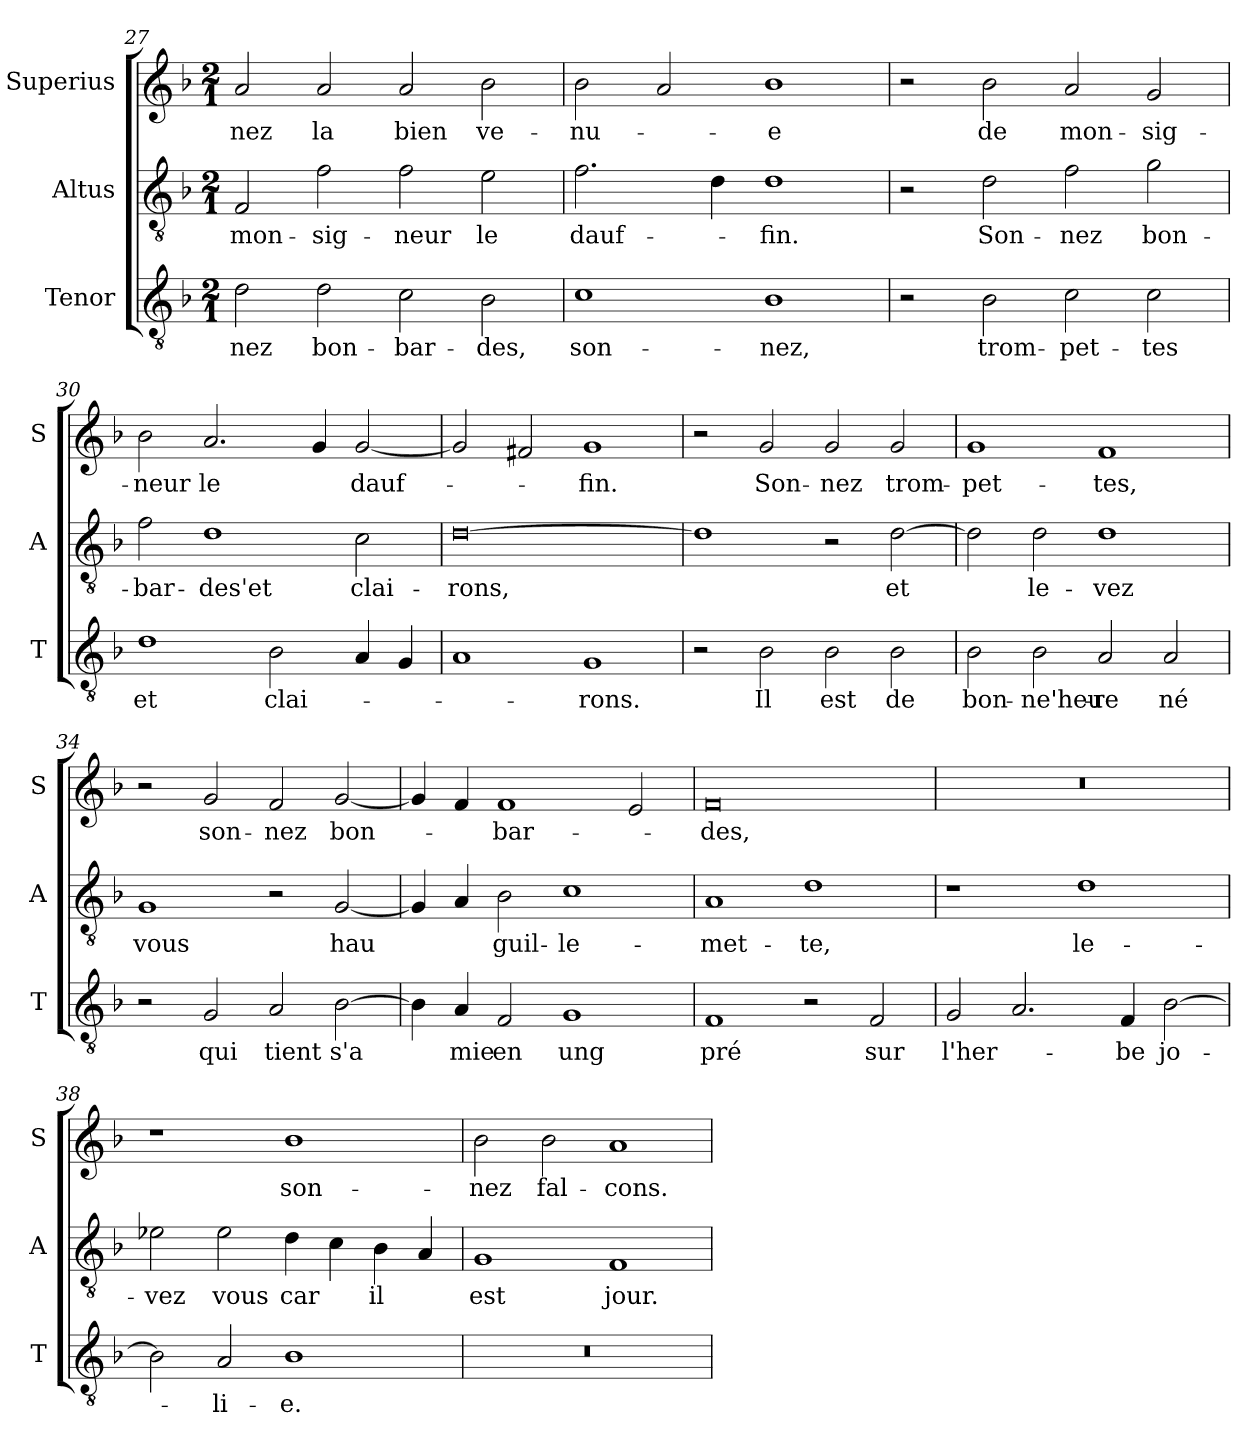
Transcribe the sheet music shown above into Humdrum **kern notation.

**kern	**text	**kern	**text	**kern	**text
*part3	*part3	*part2	*part2	*part1	*part1
*staff3	*staff3	*staff2	*staff2	*staff1	*staff1
*I"Tenor	*	*I"Altus	*	*I"Superius	*
*I'T	*	*I'A	*	*I'S	*
*clefGv2	*	*clefGv2	*	*clefG2	*
*k[b-]	*	*k[b-]	*	*k[b-]	*
*M2/1	*	*M2/1	*	*M2/1	*
=27	=27	=27	=27	=27	=27
2d	-nez	2F	mon-	2a	-nez
2d	bon-	2f	-sig-	2a	la
2c	-bar-	2f	-neur	2a	bien
2B-	-des,	2e	le	2b-	ve-
=28	=28	=28	=28	=28	=28
1c	son-	2.f	dauf-	2b-	-nu-
.	.	.	.	2a	.
.	.	4d	.	.	.
1B-	-nez,	1d	-fin.	1b-	-e
=29	=29	=29	=29	=29	=29
2r	.	2r	.	2r	.
2B-	trom-	2d	Son-	2b-	de
!	!LO:LY:i	!	!	!	!
2c	-pet-	2f	-nez	2a	mon-
2c	-tes	2g	bon-	2g	-sig-
=30	=30	=30	=30	=30	=30
1d	et	2f	-bar-	2b-	-neur
.	.	1d	-des'et	2.a	le
2B-	clai-	.	.	.	.
.	.	.	.	4g	.
4A	.	2c	clai-	[2g	dauf-
4G	.	.	.	.	.
=31	=31	=31	=31	=31	=31
1A	.	[0d	-rons,	2g]	.
.	.	.	.	2f#X	.
1G	-rons.	.	.	1g	-fin.
=32	=32	=32	=32	=32	=32
2r	.	1d]	.	2r	.
2B-	Il	.	.	2g	Son-
2B-	est	2r	.	2g	-nez
2B-	de	[2d	et	2g	trom-
=33	=33	=33	=33	=33	=33
2B-	bon-	2d]	.	1g	-pet-
2B-	-ne'heu-	2d	le-	.	.
2A	-re	1d	-vez	1f	-tes,
2A	né	.	.	.	.
=34	=34	=34	=34	=34	=34
2r	.	1G	vous	2r	.
2G	qui	.	.	2g	son-
2A	tient	2r	.	2f	-nez
[2B-	s'a	[2G	hau	[2g	bon-
=35	=35	=35	=35	=35	=35
4B-]	.	4G]	.	4g]	.
4A	mie	4A	.	4f	.
2F	en	2B-	guil-	1f	-bar-
1G	ung	1c	-le-	.	.
.	.	.	.	2e	.
=36	=36	=36	=36	=36	=36
1F	pré	1A	-met-	0f	-des,
2r	.	1d	-te,	.	.
2F	sur	.	.	.	.
=37	=37	=37	=37	=37	=37
2G	l'her-	1r	.	0r	.
2.A	.	.	.	.	.
.	.	1d	le-	.	.
4F	-be	.	.	.	.
[2B-	jo-	.	.	.	.
=38	=38	=38	=38	=38	=38
2B-]	.	2e-X	-vez	1r	.
2A	-li-	2e-	vous	.	.
1B-	-e.	4d	car	1b-	son-
.	.	4c	.	.	.
.	.	4B-	il	.	.
.	.	4A	.	.	.
=39	=39	=39	=39	=39	=39
0r	.	1G	est	2b-	-nez
.	.	.	.	2b-	fal-
.	.	1F	jour.	1a	-cons.
=	=	=	=	=	=
*-	*-	*-	*-	*-	*-
